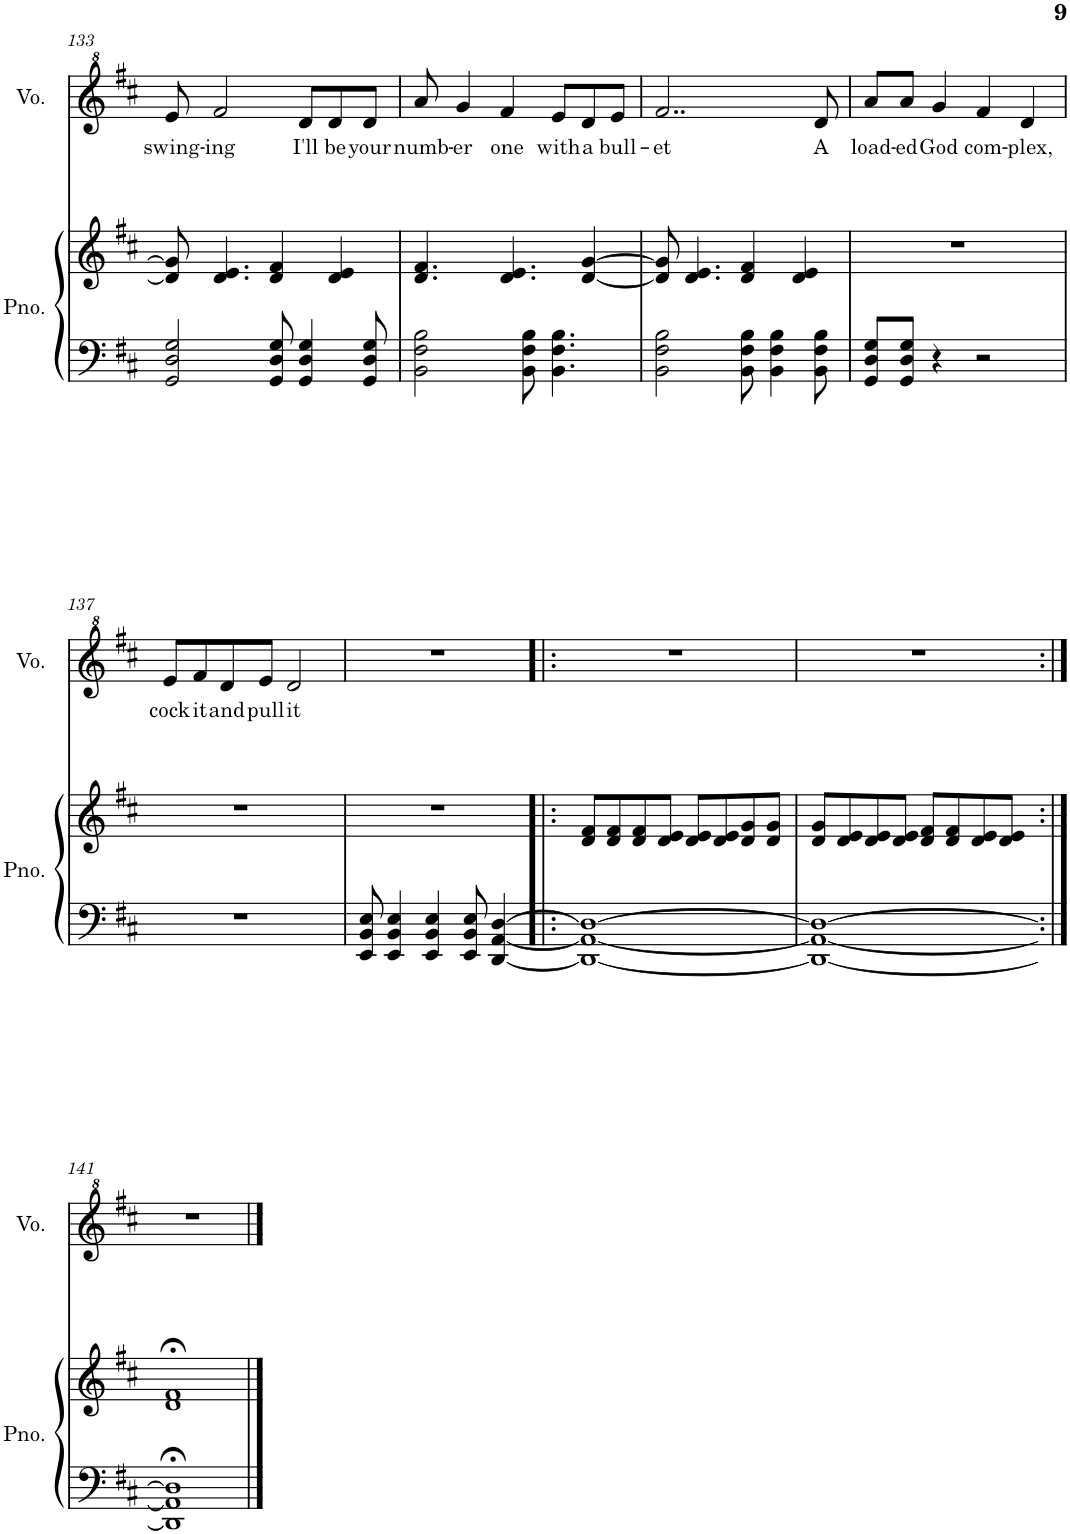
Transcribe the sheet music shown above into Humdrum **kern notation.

**kern	**kern	**kern	**text
*part2	*part2	*part1	*part1
*staff3	*staff2	*staff1	*staff1
*I"Piano	*	*I"Vocals	*
*I'Pno.	*	*I'Vo.	*
!!LO:PB:g=z
*clefF4	*clefG2	*clefG^2	*
*k[f#c#]	*k[f#c#]	*k[f#c#]	*
*M4/4	*M4/4	*M4/4	*
=133	=133	=133	=133
!	!	!	!LO:LY:b
2GG/ 2D/ 2G/	8d/] 8g/]	8ee/	swing-
!	!	!	!LO:LY:b
.	4.d/ 4.e/	2ff#/	-ing
8GG/ 8D/ 8G/	4d/ 4f#/	.	.
!	!	!	!LO:LY:b
4GG/ 4D/ 4G/	.	8dd/L	I'll
!	!	!	!LO:LY:b
.	4d/ 4e/	8dd/	be
!	!	!	!LO:LY:b
8GG/ 8D/ 8G/	.	8dd/J	your
=134	=134	=134	=134
!	!	!	!LO:LY:b
2BB\ 2F#\ 2B\	4.d/ 4.f#/	8aa/	numb-
!	!	!	!LO:LY:b
.	.	4gg/	-er
!	!	!	!LO:LY:b
.	4.d/ 4.e/	4ff#/	one
8BB\ 8F#\ 8B\	.	.	.
!	!	!	!LO:LY:b
4.BB\ 4.F#\ 4.B\	.	8ee/L	with
!	!	!	!LO:LY:b
.	[4d/ [4g/	8dd/	a
!	!	!	!LO:LY:b
.	.	8ee/J	bull-
=135	=135	=135	=135
!	!	!	!LO:LY:b
2BB\ 2F#\ 2B\	8d/] 8g/]	2..ff#/	-et
.	4.d/ 4.e/	.	.
8BB\ 8F#\ 8B\	4d/ 4f#/	.	.
4BB\ 4F#\ 4B\	.	.	.
.	4d/ 4e/	.	.
!	!	!	!LO:LY:b
8BB\ 8F#\ 8B\	.	8dd/	A
=136	=136	=136	=136
!	!	!	!LO:LY:b
8GG/ 8D/ 8G/L	1r	8aa/L	load-
!	!	!	!LO:LY:b
8GG/ 8D/ 8G/J	.	8aa/J	ed
!	!	!	!LO:LY:b
4r	.	4gg/	God
!	!	!	!LO:LY:b
2r	.	4ff#/	com-
!	!	!	!LO:LY:b
.	.	4dd/	-plex,
!!LO:LB:g=z
=137	=137	=137	=137
!	!	!	!LO:LY:b
1r	1r	8ee/L	cock
!	!	!	!LO:LY:b
.	.	8ff#/	it
!	!	!	!LO:LY:b
.	.	8dd/	and
!	!	!	!LO:LY:b
.	.	8ee/J	pull
!	!	!	!LO:LY:b
.	.	2dd/	it
=138	=138	=138	=138
8EE/ 8BB/ 8E/	1r	1r	.
4EE/ 4BB/ 4E/	.	.	.
4EE/ 4BB/ 4E/	.	.	.
8EE/ 8BB/ 8E/	.	.	.
[4DD/ [4AA/ [4D/	.	.	.
=139!|:	=139!|:	=139!|:	=139!|:
1DD_ 1AA_ 1D_	8d/ 8f#/L	1r	.
.	8d/ 8f#/	.	.
.	8d/ 8f#/	.	.
.	8d/ 8e/J	.	.
.	8d/ 8e/L	.	.
.	8d/ 8e/	.	.
.	8d/ 8g/	.	.
.	8d/ 8g/J	.	.
=140	=140	=140	=140
1DD_ 1AA_ 1D_	8d/ 8g/L	1r	.
.	8d/ 8e/	.	.
.	8d/ 8e/	.	.
.	8d/ 8e/J	.	.
.	8d/ 8f#/L	.	.
.	8d/ 8f#/	.	.
.	8d/ 8e/	.	.
.	8d/ 8e/J	.	.
!!LO:LB:g=z
=141:|!	=141:|!	=141:|!	=141:|!
1DD];< 1AA];< 1D];<	1d;< 1f#;<	1r	.
==	==	==	==
*-	*-	*-	*-
